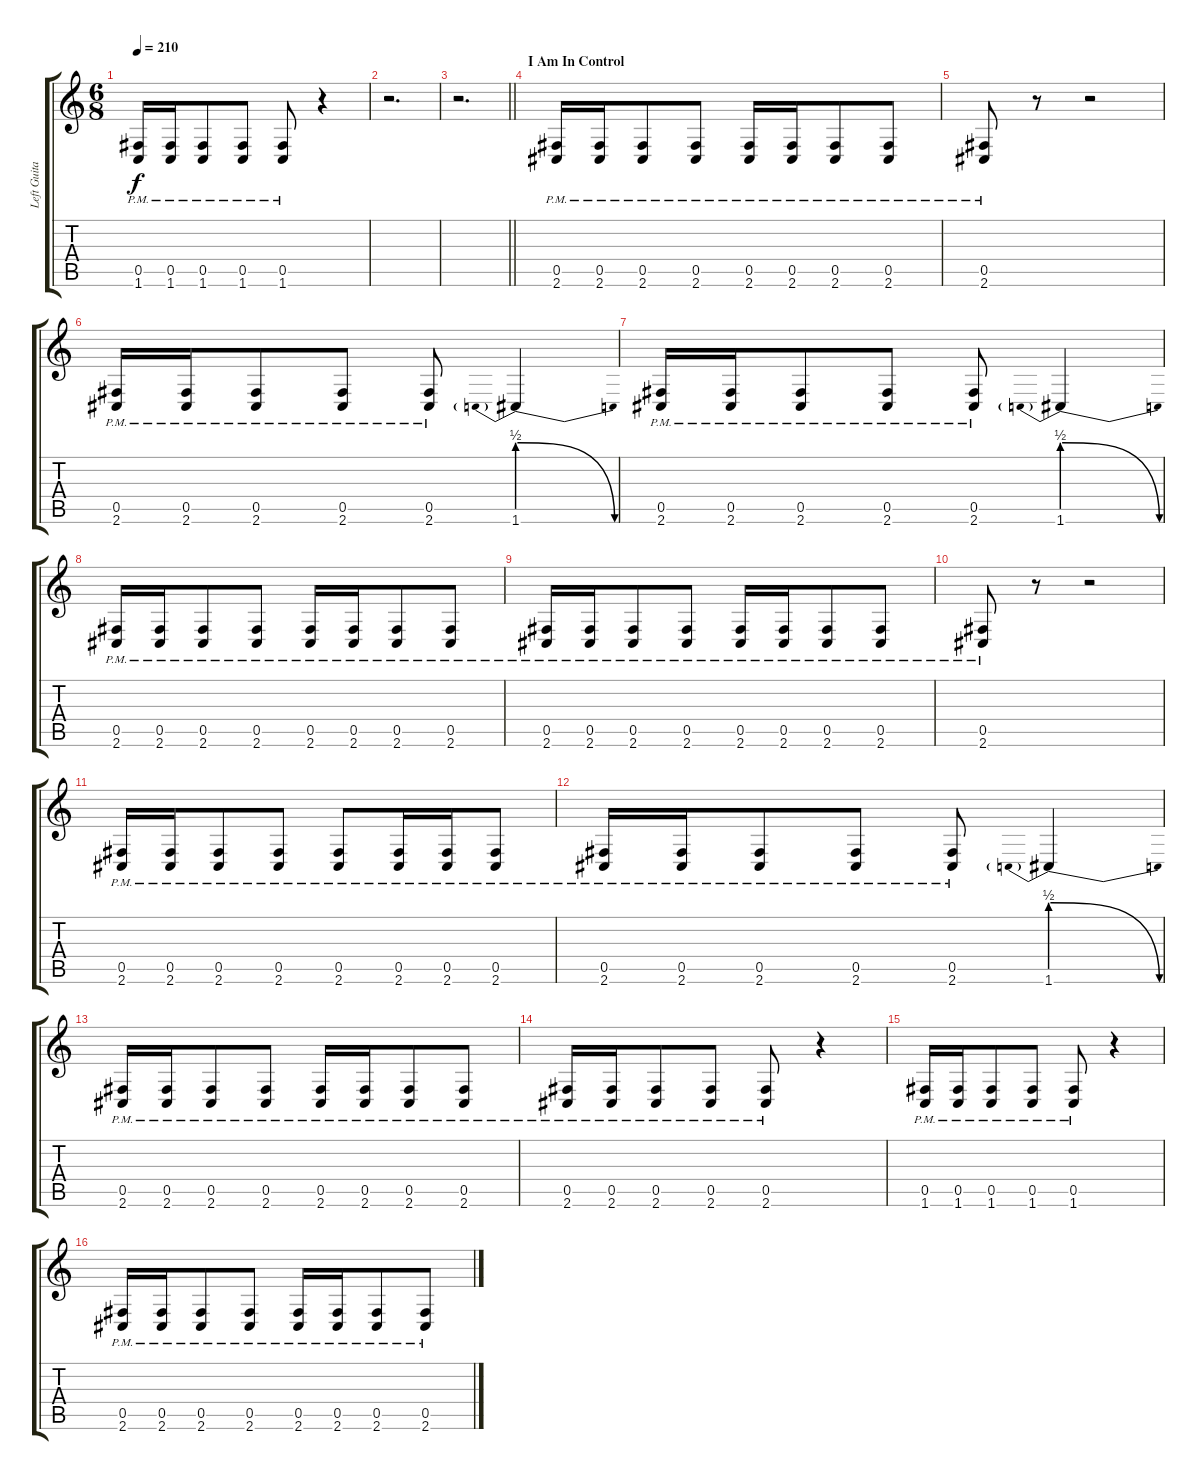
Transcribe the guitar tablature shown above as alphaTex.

\track ("Left Guitar" "Left Guita") {instrument distortionguitar}
\staff {score tabs}
\tuning (Db4 Ab3 E3 B2 Gb2 B1) {hide}
\ts (6 8)
\tempo 210
\clef g2
\ks c
(0.5{pm} 1.6{pm}).16{dy f} (0.5{pm} 1.6{pm}).16 (0.5{pm} 1.6{pm}).8 (0.5{pm} 1.6{pm}).8 (0.5{pm} 1.6{pm}).8 r.4 |
r.2{d} |
\barLineRight lightlight
r.2{d} |
\section ("" "I Am In Control")
(0.5{pm} 2.6{pm}).16 (0.5{pm} 2.6{pm}).16 (0.5{pm} 2.6{pm}).8 (0.5{pm} 2.6{pm}).8 (0.5{pm} 2.6{pm}).16 (0.5{pm} 2.6{pm}).16 (0.5{pm} 2.6{pm}).8 (0.5{pm} 2.6{pm}).8 |
(0.5{pm} 2.6{pm}).8 r.8 r.2 |
(0.5{pm} 2.6{pm}).16 (0.5{pm} 2.6{pm}).16 (0.5{pm} 2.6{pm}).8 (0.5{pm} 2.6{pm}).8 (0.5{pm} 2.6{pm}).8 1.6{be (prebendrelease 0 2 60 0)}.4 |
(0.5{pm} 2.6{pm}).16 (0.5{pm} 2.6{pm}).16 (0.5{pm} 2.6{pm}).8 (0.5{pm} 2.6{pm}).8 (0.5{pm} 2.6{pm}).8 1.6{be (prebendrelease 0 2 60 0)}.4 |
(0.5{pm} 2.6{pm}).16 (0.5{pm} 2.6{pm}).16 (0.5{pm} 2.6{pm}).8 (0.5{pm} 2.6{pm}).8 (0.5{pm} 2.6{pm}).16 (0.5{pm} 2.6{pm}).16 (0.5{pm} 2.6{pm}).8 (0.5{pm} 2.6{pm}).8 |
(0.5{pm} 2.6{pm}).16 (0.5{pm} 2.6{pm}).16 (0.5{pm} 2.6{pm}).8 (0.5{pm} 2.6{pm}).8 (0.5{pm} 2.6{pm}).16 (0.5{pm} 2.6{pm}).16 (0.5{pm} 2.6{pm}).8 (0.5{pm} 2.6{pm}).8 |
(0.5{pm} 2.6{pm}).8 r.8 r.2 |
(0.5{pm} 2.6{pm}).16 (0.5{pm} 2.6{pm}).16 (0.5{pm} 2.6{pm}).8 (0.5{pm} 2.6{pm}).8 (0.5{pm} 2.6{pm}).8 (0.5{pm} 2.6{pm}).16 (0.5{pm} 2.6{pm}).16 (0.5{pm} 2.6{pm}).8 |
(0.5{pm} 2.6{pm}).16 (0.5{pm} 2.6{pm}).16 (0.5{pm} 2.6{pm}).8 (0.5{pm} 2.6{pm}).8 (0.5{pm} 2.6{pm}).8 1.6{be (prebendrelease 0 2 60 0)}.4 |
(0.5{pm} 2.6{pm}).16 (0.5{pm} 2.6{pm}).16 (0.5{pm} 2.6{pm}).8 (0.5{pm} 2.6{pm}).8 (0.5{pm} 2.6{pm}).16 (0.5{pm} 2.6{pm}).16 (0.5{pm} 2.6{pm}).8 (0.5{pm} 2.6{pm}).8 |
(0.5{pm} 2.6{pm}).16 (0.5{pm} 2.6{pm}).16 (0.5{pm} 2.6{pm}).8 (0.5{pm} 2.6{pm}).8 (0.5{pm} 2.6{pm}).8 r.4 |
(0.5{pm} 1.6{pm}).16 (0.5{pm} 1.6{pm}).16 (0.5{pm} 1.6{pm}).8 (0.5{pm} 1.6{pm}).8 (0.5{pm} 1.6{pm}).8 r.4 |
(0.5{pm} 2.6{pm}).16 (0.5{pm} 2.6{pm}).16 (0.5{pm} 2.6{pm}).8 (0.5{pm} 2.6{pm}).8 (0.5{pm} 2.6{pm}).16 (0.5{pm} 2.6{pm}).16 (0.5{pm} 2.6{pm}).8 (0.5{pm} 2.6{pm}).8
